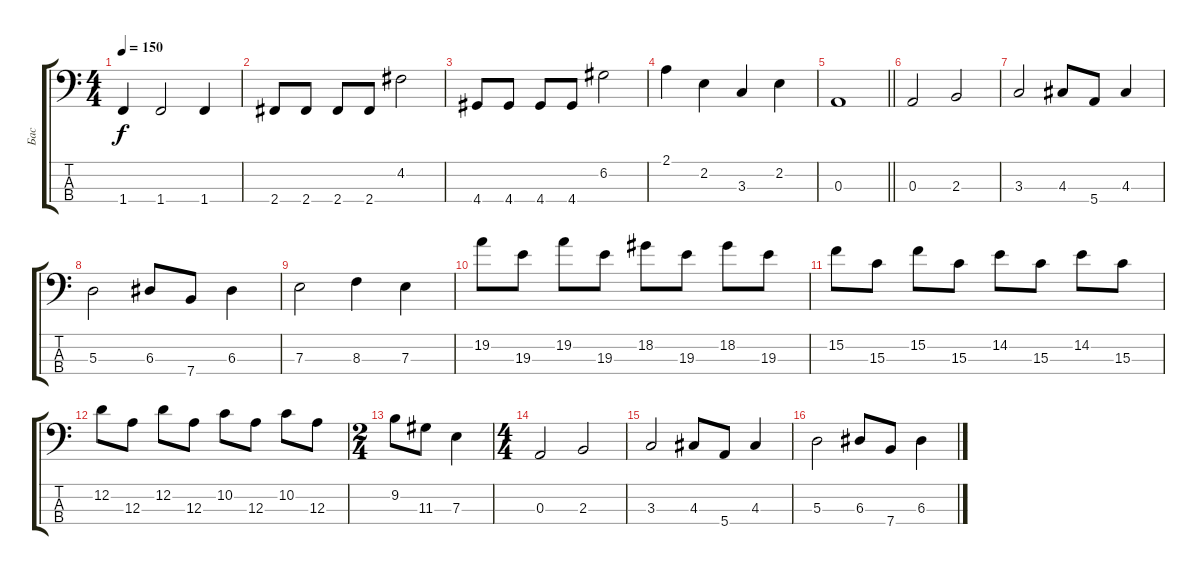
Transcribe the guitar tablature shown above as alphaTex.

\track ("Бас" "Бас") {instrument electricbasspick}
\staff {score tabs}
\tuning (G2 D2 A1 E1) {hide}
\ts (4 4)
\tempo 150
\clef f4
\ks c
1.4.4{dy f} 1.4.2 1.4.4 |
2.4.8 2.4.8 2.4.8 2.4.8 4.2.2 |
4.4.8 4.4.8 4.4.8 4.4.8 6.2.2 |
2.1.4 2.2.4 3.3.4 2.2.4 |
\barLineRight lightlight
0.3.1 |
0.3.2 2.3.2 |
3.3.2 4.3.8 5.4.8 4.3.4 |
5.3.2 6.3.8 7.4.8 6.3.4 |
7.3.2 8.3.4 7.3.4 |
19.2.8 19.3.8 19.2.8 19.3.8 18.2.8 19.3.8 18.2.8 19.3.8 |
15.2.8 15.3.8 15.2.8 15.3.8 14.2.8 15.3.8 14.2.8 15.3.8 |
12.2.8 12.3.8 12.2.8 12.3.8 10.2.8 12.3.8 10.2.8 12.3.8 |
\ts (2 4)
9.2.8 11.3.8 7.3.4 |
\ts (4 4)
0.3.2 2.3.2 |
3.3.2 4.3.8 5.4.8 4.3.4 |
5.3.2 6.3.8 7.4.8 6.3.4
